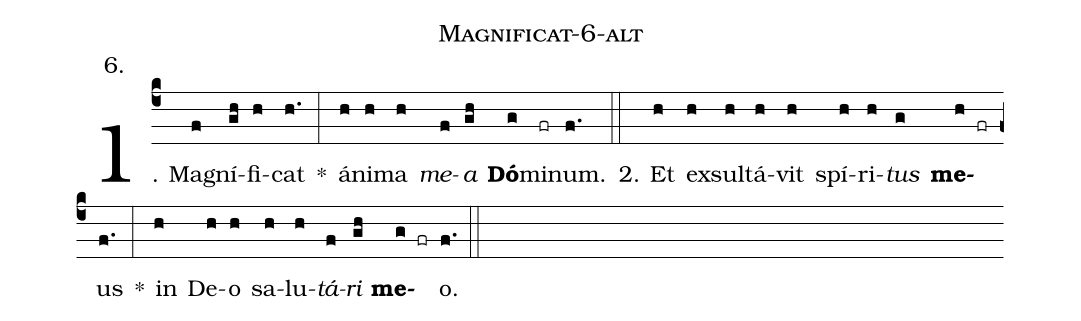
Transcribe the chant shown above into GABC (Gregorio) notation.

name: Magnificat-6-alt;
annotation: 6.;
%%
(c4)1. Ma(f)gní(gh)fi(h)cat(h.) *(:) á(h)ni(h)ma(h) <i>me</i>(f)<i>a</i>(gh) <b>Dó</b>(g)mi(fr)num.(f.) (::)
2. Et(h) ex(h)sul(h)tá(h)vit(h) spí(h)ri(h)<i>tus</i>(g) <b>me</b>(h fr)us(f.) *(:) in(h) De(h)o(h) sa(h)lu(h)<i>tá</i>(f)<i>ri</i>(gh) <b>me</b>(g fr)o.(f.) (::)
